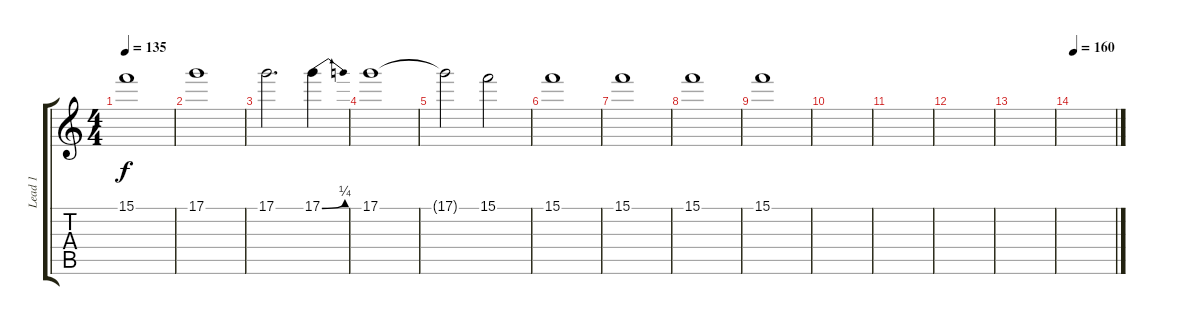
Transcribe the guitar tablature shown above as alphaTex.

\track ("Lead 1" "Lead 1") {instrument distortionguitar}
\staff {score tabs}
\tuning (D4 A3 F3 C3 G2 D2) {hide}
\ts (4 4)
\tempo 135
\clef g2
\ks c
15.1.1{dy f} |
17.1.1{volume 4} |
17.1.2{d} 17.1{be (bend 0 0 60 1)}.4 |
17.1.1 |
17.1{t}.2 15.1.2 |
15.1.1{volume 0} |
15.1.1 |
15.1.1 |
15.1.1 |
|
|
|
|
\tempo 160
